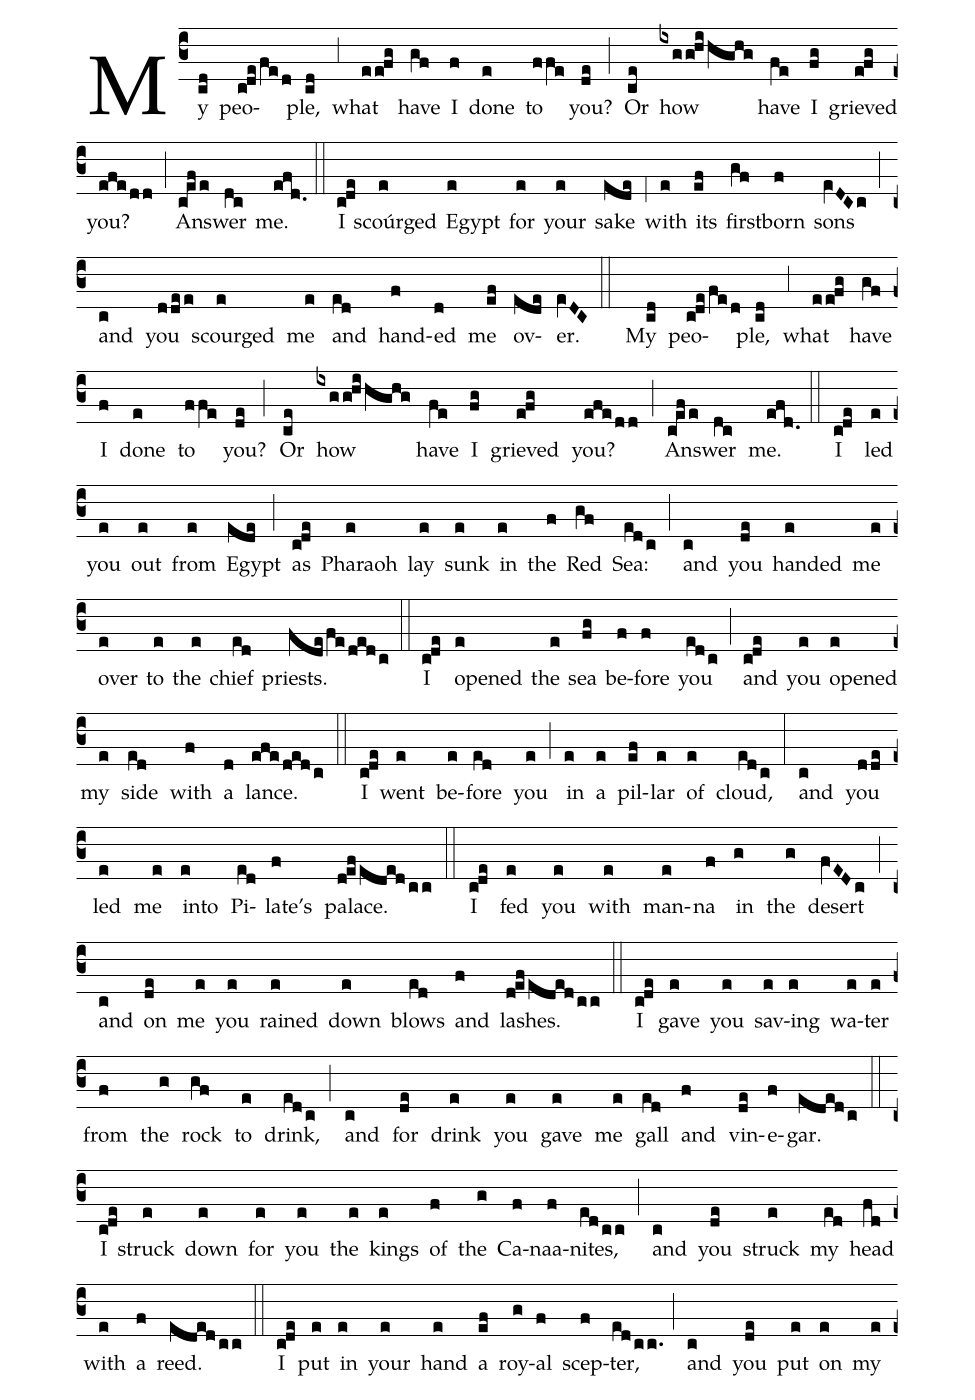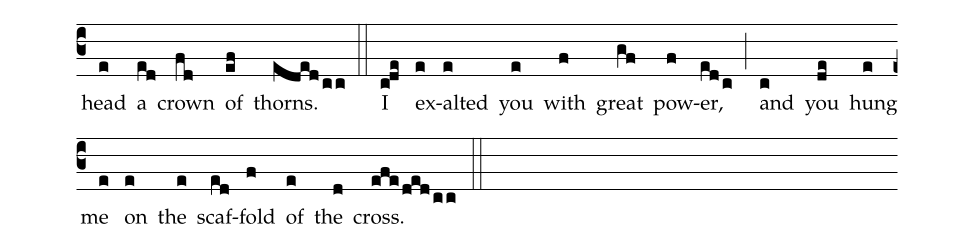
%%
()My(cd) peo(cdefed)ple,(cd) (;3) what(eefg) have(gf) I(f) done(e) to(ffe) you?(de) (;) Or(ce) how(ixgghihghg) have(fe) I(fg) grieved(efg) you?(efedd) (;) An(cefe)swer(dc) me.(efd.) (::)

I(cde) scoúrged(e) Egypt(e) for(e) your(e) sake(ede) (;2) with(e) its(ef) first(gf)born(f) sons(eVDCc) (;) and(c) you(ddee) scourged(e) me(e) and(ed) hand-(f)ed(d) me(ef) ov-(ede)er.(eVDC) (::)

()My(cd) peo(cdefed)ple,(cd) (;3) what(eefg) have(gf) I(f) done(e) to(ffe) you?(de) (;) Or(ce) how(ixgghihghg) have(fe) I(fg) grieved(efg) you?(efedd) (;) An(cefe)swer(dc) me.(efd.) (::)

I(cde) led(e) you(e) out(e) from(e) Egypt(ede) (;) as(cde) Pharaoh(e) lay(e) sunk(e) in(e) the(f) Red(gf) Sea:(edc) (;) and(c) you(de) handed(e) me(e) over(e) to(e) the(e) chief(ed) priests.(fdefededc) (::)

I(cde) opened(e) the(e) sea(fg) be(f)fore(f) you(edc) (;) and(cde) you(e) opened(e) my(e) side(ed) with(f) a(d) lance.(efededc) (::)

I(cde) went(e) be(e)fore(ed) you(e) (;) in(e) a(e) pil(ef)lar(e) of(e) cloud,(edc) (:) and(c) you(dde) led(e) me(e) into(e) Pi(ed)late's(f) palace.(defededcc) (::)

I(cde) fed(e) you(e) with(e) man-(e)na(f) in(g) the(g) desert(fVEDc) (;) and(c) on(de) me(e) you(e) rained(e) down(e) blows(ed) and(f) lashes.(defededcc) (::)

I(cde) gave(e) you(e) sav(e)ing(e) wa(e)ter(e) from(f) the(g) rock(gf) to(e) drink,(edc) (;) and(c) for(de) drink(e) you(e) gave(e) me(e) gall(ed) and(f) vin-(de)e-(f)gar.(ededc) (::)

I(cde) struck(e) down(e) for(e) you(e) the(e) kings(e) of(f) the(g) Ca-(f)naa-(f)nites,(edcc) (;) and(c) you(de) struck(e) my(ed) head(fd) with(e) a(f) reed.(ededcc) (::)

I(cde) put(e) in(e) your(e) hand(e) a(ef) roy(g)al(f) scep-(f)ter,(edcc.) (;) and(c) you(de) put(e) on(e) my(e) head(e) a(ed) crown(fd) of(ef) thorns.(ededcc) (::)

I(cde) ex(e)alted(e) you(e) with(f) great(gf) pow-(f)er,(edc) (;) and(c) you(de) hung(e) me(e) on(e) the(e) scaf(ed)fold(f) of(e) the(d) cross.(efededcc) (::)
